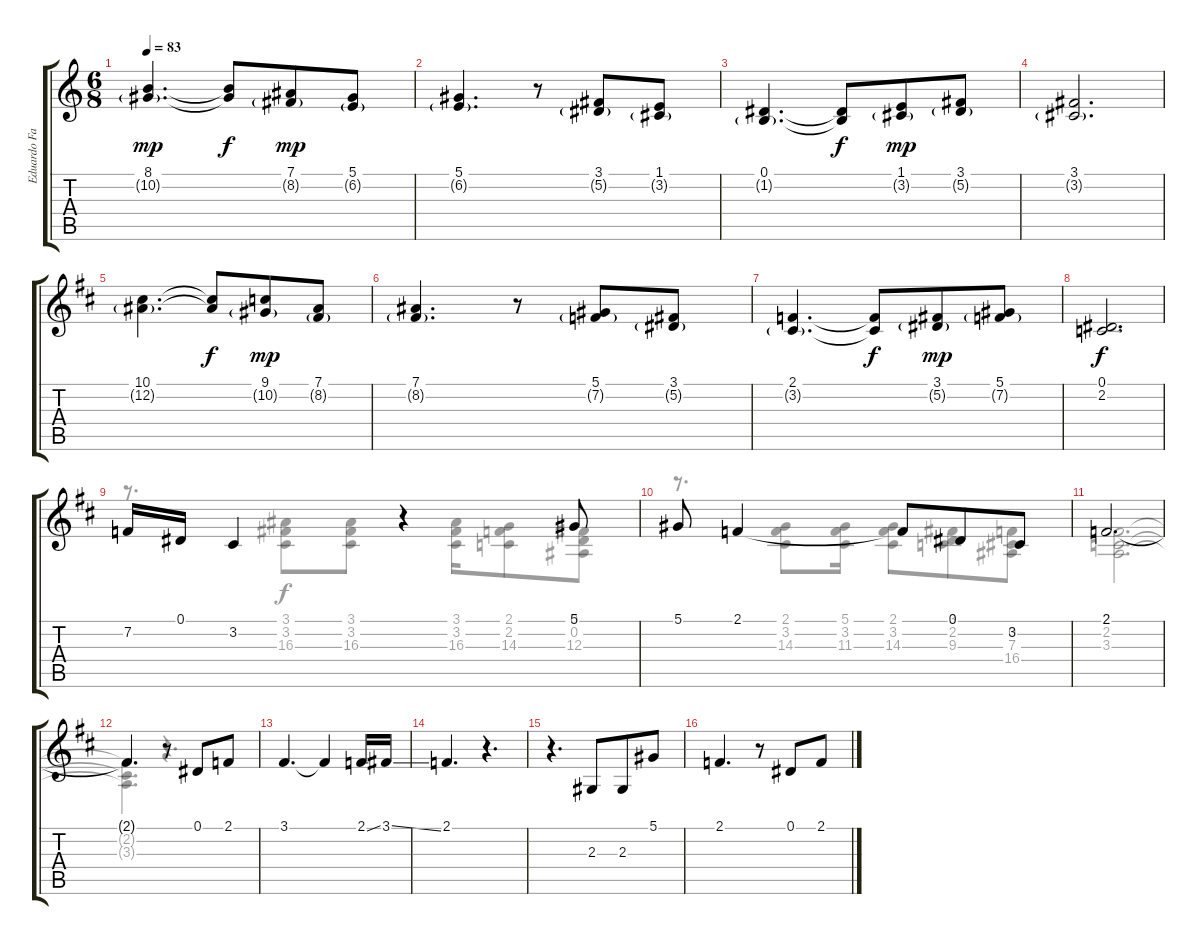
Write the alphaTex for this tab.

\track ("Eduardo Falaschi" "Eduardo Fa") {instrument choiraahs}
\staff {score tabs}
\tuning (Eb4 Bb3 Gb3 Db3 Ab2 Eb2) {hide}
\voice
\ts (6 8)
\tempo 83
\clef g2
\ks c
(8.1 10.2{g}).4{d dy mp} (8.1{t} 10.2{t}).8{dy f} (7.1 8.2{g}).8{dy mp} (5.1 6.2{g}).8 |
(5.1 6.2{g}).4{d} r.8 (3.1 5.2{g}).8 (1.1 3.2{g}).8 |
(0.1 1.2{g}).4{d} (0.1{t} 1.2{t}).8{dy f} (1.1 3.2{g}).8{dy mp} (3.1 5.2{g}).8 |
(3.1 3.2{g}).2{d} |
\ks d
(10.1 12.2{g}).4{d} (10.1{t} 12.2{t}).8{dy f} (9.1 10.2{g}).8{dy mp} (7.1 8.2{g}).8 |
(7.1 8.2{g}).4{d} r.8 (5.1 7.2{g}).8 (3.1 5.2{g}).8 |
(2.1 3.2{g}).4{d} (2.1{t} 3.2{t}).8{dy f} (3.1 5.2{g}).8{dy mp} (5.1 7.2{g}).8 |
(0.1 2.2).2{d dy f} |
7.2.16 0.1.16 3.2.4 r.4 5.1.8 |
5.1.8 2.1.4 2.1{t}.8 0.1.8 3.2.8 |
2.1.2{d} |
2.1{t}.4{d} r.8 0.1.8 2.1.8 |
3.1.4{d} 3.1{t}.4 2.1{ss}.16 3.1{ss}.16 |
2.1.4{d} r.4{d} |
r.4{d} 2.3.8 2.3.8 5.1.8 |
2.1.4{d} r.8 0.1.8 2.1.8
\voice
\clef g2
\ottava regular
\simile none
\ks c
|
|
|
|
\ks d
|
|
|
|
r.8{d} (3.1 3.2 16.3).8 (3.1 3.2 16.3).8 (3.1 3.2 16.3).16 (2.1 2.2 14.3).8 (0.1 0.2 12.3).8 |
r.8{d} (2.1 3.2 14.3).8 (5.1 3.2 11.3).16 (2.1 3.2 14.3).8 (3.1 2.2 9.3).8 (0.2 7.3 16.4).8 |
(2.1 2.2 3.3).2{d} |
(2.1{t} 2.2{t} 3.3{t}).4{d dy f} r.4{d} |
|
|
|
